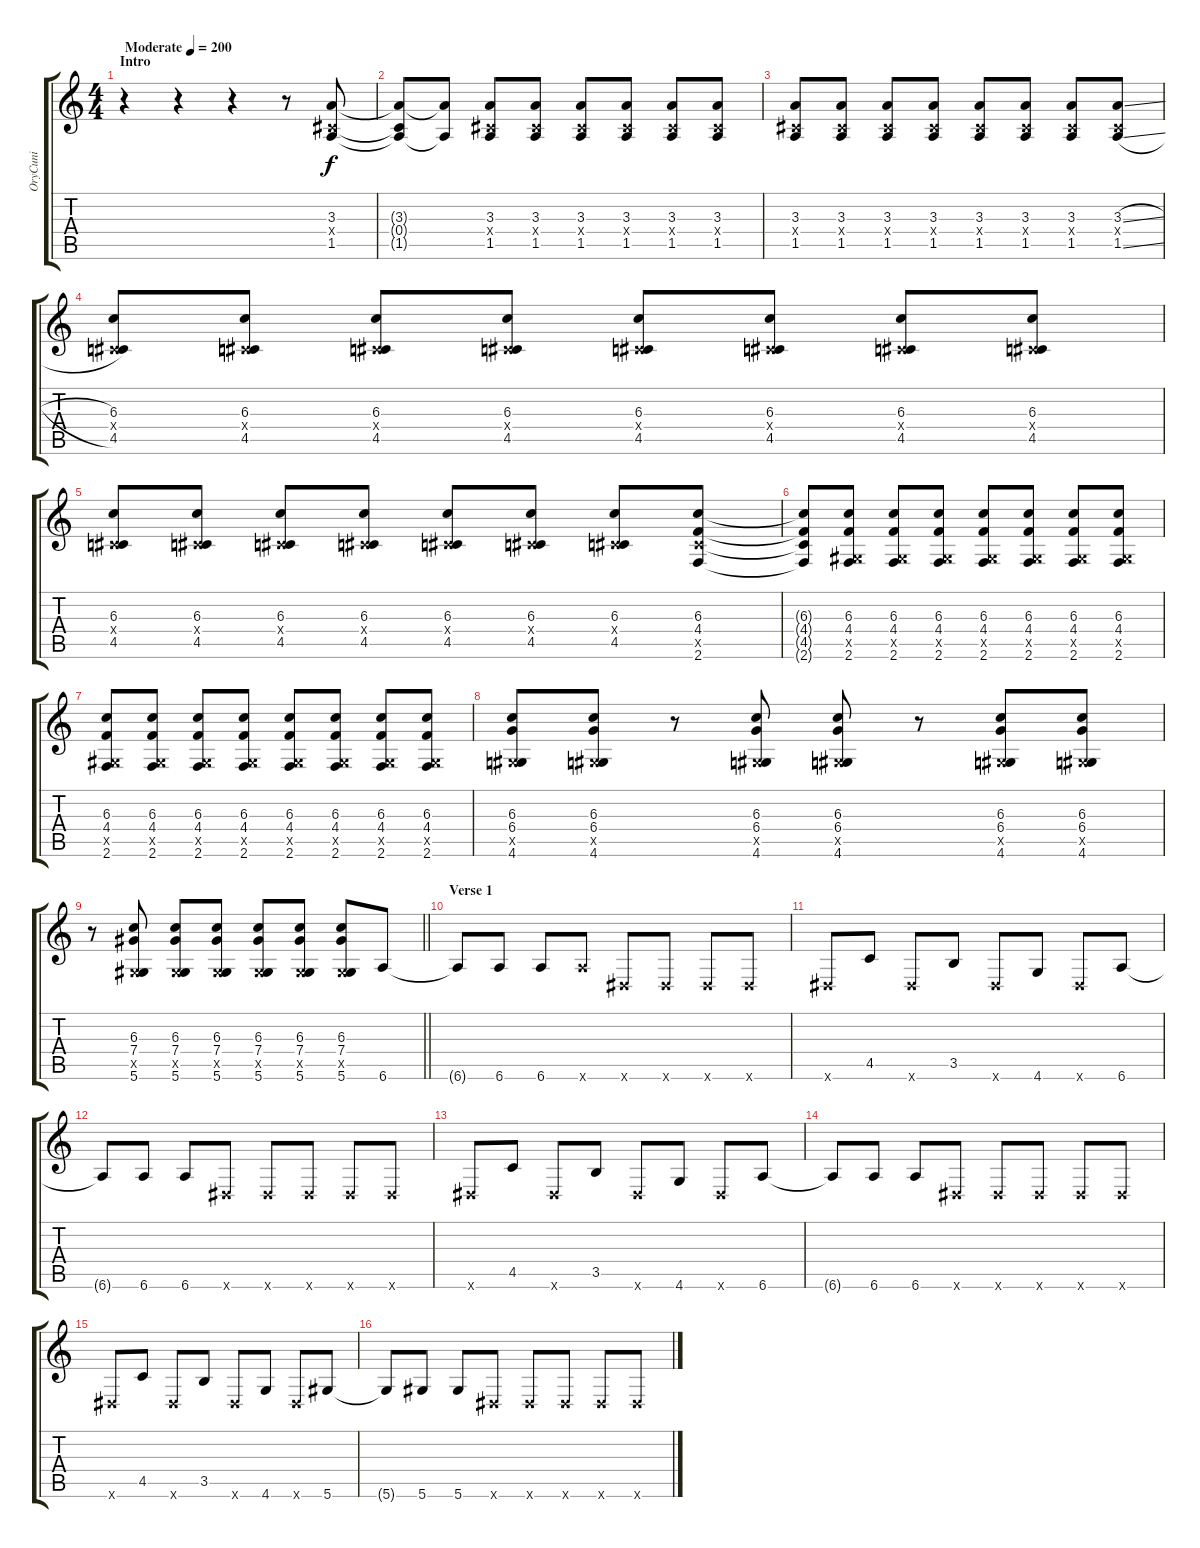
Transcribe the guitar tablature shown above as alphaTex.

\track ("OryCuni" "OryCuni") {instrument distortionguitar}
\staff {score tabs}
\tuning (Eb4 Bb3 Gb3 Db3 Ab2 Eb2) {hide}
\ts (4 4)
\section ("" "Intro")
\tempo (200 "Moderate")
\clef g2
\ks c
r.4{dy f instrument distortionguitar} r.4 r.4 r.8 (3.3 0.4{x} 1.5).8 |
(3.3{t} 0.4{t} 1.5{t}).8 (3.3{t} 1.5{t}).8 (3.3 0.4{x} 1.5).8 (3.3 0.4{x} 1.5).8 (3.3 0.4{x} 1.5).8 (3.3 0.4{x} 1.5).8 (3.3 0.4{x} 1.5).8 (3.3 0.4{x} 1.5).8 |
(3.3 0.4{x} 1.5).8 (3.3 0.4{x} 1.5).8 (3.3 0.4{x} 1.5).8 (3.3 0.4{x} 1.5).8 (3.3 0.4{x} 1.5).8 (3.3 0.4{x} 1.5).8 (3.3 0.4{x} 1.5).8 (3.3{sl} 0.4{x} 1.5{sl}).8 |
(6.3 0.4{x} 4.5).8 (6.3 0.4{x} 4.5).8 (6.3 0.4{x} 4.5).8 (6.3 0.4{x} 4.5).8 (6.3 0.4{x} 4.5).8 (6.3 0.4{x} 4.5).8 (6.3 0.4{x} 4.5).8 (6.3 0.4{x} 4.5).8 |
(6.3 0.4{x} 4.5).8 (6.3 0.4{x} 4.5).8 (6.3 0.4{x} 4.5).8 (6.3 0.4{x} 4.5).8 (6.3 0.4{x} 4.5).8 (6.3 0.4{x} 4.5).8 (6.3 0.4{x} 4.5).8 (6.3 4.4 4.5{x} 2.6).8 |
(6.3{t} 4.4{t} 4.5{t} 2.6{t}).8 (6.3 4.4 0.5{x} 2.6).8 (6.3 4.4 0.5{x} 2.6).8 (6.3 4.4 0.5{x} 2.6).8 (6.3 4.4 0.5{x} 2.6).8 (6.3 4.4 0.5{x} 2.6).8 (6.3 4.4 0.5{x} 2.6).8 (6.3 4.4 0.5{x} 2.6).8 |
(6.3 4.4 0.5{x} 2.6).8 (6.3 4.4 0.5{x} 2.6).8 (6.3 4.4 0.5{x} 2.6).8 (6.3 4.4 0.5{x} 2.6).8 (6.3 4.4 0.5{x} 2.6).8 (6.3 4.4 0.5{x} 2.6).8 (6.3 4.4 0.5{x} 2.6).8 (6.3 4.4 0.5{x} 2.6).8 |
(6.3 6.4 0.5{x} 4.6).8 (6.3 6.4 0.5{x} 4.6).8 r.8 (6.3 6.4 0.5{x} 4.6).8 (6.3 6.4 0.5{x} 4.6).8 r.8 (6.3 6.4 0.5{x} 4.6).8 (6.3 6.4 0.5{x} 4.6).8 |
\barLineRight lightlight
r.8 (6.3 7.4 0.5{x} 5.6).8 (6.3 7.4 0.5{x} 5.6).8 (6.3 7.4 0.5{x} 5.6).8 (6.3 7.4 0.5{x} 5.6).8 (6.3 7.4 0.5{x} 5.6).8 (6.3 7.4 0.5{x} 5.6).8 6.6.8 |
\section ("" "Verse 1")
6.6{t}.8 6.6.8 6.6.8 6.6{x}.8 0.6{x}.8 0.6{x}.8 0.6{x}.8 0.6{x}.8 |
0.6{x}.8 4.5.8 0.6{x}.8 3.5.8 0.6{x}.8 4.6.8 0.6{x}.8 6.6.8 |
6.6{t}.8 6.6.8 6.6.8 0.6{x}.8 0.6{x}.8 0.6{x}.8 0.6{x}.8 0.6{x}.8 |
0.6{x}.8 4.5.8 0.6{x}.8 3.5.8 0.6{x}.8 4.6.8 0.6{x}.8 6.6.8 |
6.6{t}.8 6.6.8 6.6.8 0.6{x}.8 0.6{x}.8 0.6{x}.8 0.6{x}.8 0.6{x}.8 |
0.6{x}.8 4.5.8 0.6{x}.8 3.5.8 0.6{x}.8 4.6.8 0.6{x}.8 5.6.8 |
5.6{t}.8 5.6.8 5.6.8 0.6{x}.8 0.6{x}.8 0.6{x}.8 0.6{x}.8 0.6{x}.8
